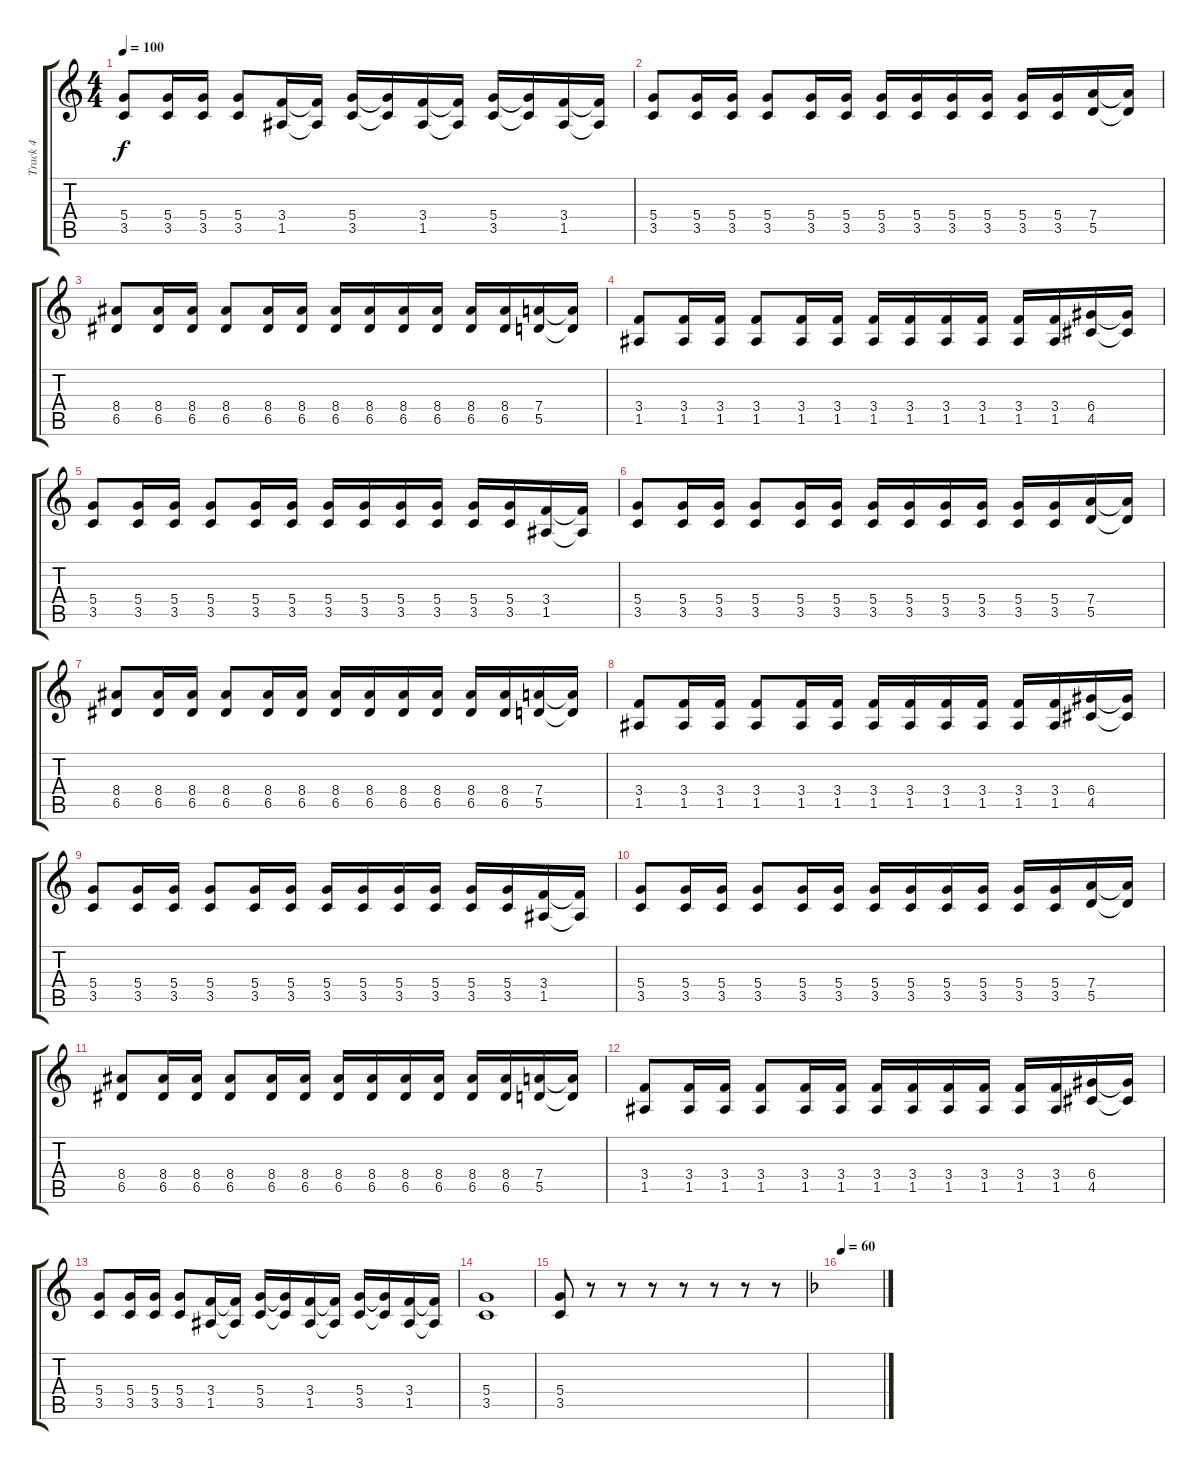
\track ("Track 4" "Track 4") {instrument overdrivenguitar}
\staff {score tabs}
\tuning (E4 B3 G3 D3 A2 E2) {hide}
\ts (4 4)
\tempo 100
\clef g2
\ks c
(5.4 3.5).8{dy f} (5.4 3.5).16 (5.4 3.5).16 (5.4 3.5).8 (3.4 1.5).16 (3.4{t} 1.5{t}).16 (5.4 3.5).16 (5.4{t} 3.5{t}).16 (3.4 1.5).16 (3.4{t} 1.5{t}).16 (5.4 3.5).16 (5.4{t} 3.5{t}).16 (3.4 1.5).16 (3.4{t} 1.5{t}).16 |
(5.4 3.5).8 (5.4 3.5).16 (5.4 3.5).16 (5.4 3.5).8 (5.4 3.5).16 (5.4 3.5).16 (5.4 3.5).16 (5.4 3.5).16 (5.4 3.5).16 (5.4 3.5).16 (5.4 3.5).16 (5.4 3.5).16 (7.4 5.5).16 (7.4{t} 5.5{t}).16 |
(8.4 6.5).8 (8.4 6.5).16 (8.4 6.5).16 (8.4 6.5).8 (8.4 6.5).16 (8.4 6.5).16 (8.4 6.5).16 (8.4 6.5).16 (8.4 6.5).16 (8.4 6.5).16 (8.4 6.5).16 (8.4 6.5).16 (7.4 5.5).16 (7.4{t} 5.5{t}).16 |
(3.4 1.5).8 (3.4 1.5).16 (3.4 1.5).16 (3.4 1.5).8 (3.4 1.5).16 (3.4 1.5).16 (3.4 1.5).16 (3.4 1.5).16 (3.4 1.5).16 (3.4 1.5).16 (3.4 1.5).16 (3.4 1.5).16 (6.4 4.5).16 (6.4{t} 4.5{t}).16 |
(5.4 3.5).8 (5.4 3.5).16 (5.4 3.5).16 (5.4 3.5).8 (5.4 3.5).16 (5.4 3.5).16 (5.4 3.5).16 (5.4 3.5).16 (5.4 3.5).16 (5.4 3.5).16 (5.4 3.5).16 (5.4 3.5).16 (3.4 1.5).16 (3.4{t} 1.5{t}).16 |
(5.4 3.5).8 (5.4 3.5).16 (5.4 3.5).16 (5.4 3.5).8 (5.4 3.5).16 (5.4 3.5).16 (5.4 3.5).16 (5.4 3.5).16 (5.4 3.5).16 (5.4 3.5).16 (5.4 3.5).16 (5.4 3.5).16 (7.4 5.5).16 (7.4{t} 5.5{t}).16 |
(8.4 6.5).8 (8.4 6.5).16 (8.4 6.5).16 (8.4 6.5).8 (8.4 6.5).16 (8.4 6.5).16 (8.4 6.5).16 (8.4 6.5).16 (8.4 6.5).16 (8.4 6.5).16 (8.4 6.5).16 (8.4 6.5).16 (7.4 5.5).16 (7.4{t} 5.5{t}).16 |
(3.4 1.5).8 (3.4 1.5).16 (3.4 1.5).16 (3.4 1.5).8 (3.4 1.5).16 (3.4 1.5).16 (3.4 1.5).16 (3.4 1.5).16 (3.4 1.5).16 (3.4 1.5).16 (3.4 1.5).16 (3.4 1.5).16 (6.4 4.5).16 (6.4{t} 4.5{t}).16 |
(5.4 3.5).8 (5.4 3.5).16 (5.4 3.5).16 (5.4 3.5).8 (5.4 3.5).16 (5.4 3.5).16 (5.4 3.5).16 (5.4 3.5).16 (5.4 3.5).16 (5.4 3.5).16 (5.4 3.5).16 (5.4 3.5).16 (3.4 1.5).16 (3.4{t} 1.5{t}).16 |
(5.4 3.5).8 (5.4 3.5).16 (5.4 3.5).16 (5.4 3.5).8 (5.4 3.5).16 (5.4 3.5).16 (5.4 3.5).16 (5.4 3.5).16 (5.4 3.5).16 (5.4 3.5).16 (5.4 3.5).16 (5.4 3.5).16 (7.4 5.5).16 (7.4{t} 5.5{t}).16 |
(8.4 6.5).8 (8.4 6.5).16 (8.4 6.5).16 (8.4 6.5).8 (8.4 6.5).16 (8.4 6.5).16 (8.4 6.5).16 (8.4 6.5).16 (8.4 6.5).16 (8.4 6.5).16 (8.4 6.5).16 (8.4 6.5).16 (7.4 5.5).16 (7.4{t} 5.5{t}).16 |
(3.4 1.5).8 (3.4 1.5).16 (3.4 1.5).16 (3.4 1.5).8 (3.4 1.5).16 (3.4 1.5).16 (3.4 1.5).16 (3.4 1.5).16 (3.4 1.5).16 (3.4 1.5).16 (3.4 1.5).16 (3.4 1.5).16 (6.4 4.5).16 (6.4{t} 4.5{t}).16 |
(5.4 3.5).8 (5.4 3.5).16 (5.4 3.5).16 (5.4 3.5).8 (3.4 1.5).16 (3.4{t} 1.5{t}).16 (5.4 3.5).16 (5.4{t} 3.5{t}).16 (3.4 1.5).16 (3.4{t} 1.5{t}).16 (5.4 3.5).16 (5.4{t} 3.5{t}).16 (3.4 1.5).16 (3.4{t} 1.5{t}).16 |
(5.4 3.5).1 |
(5.4 3.5).8 r.8 r.8 r.8 r.8 r.8 r.8 r.8 |
\tempo 60
\ks dminor
